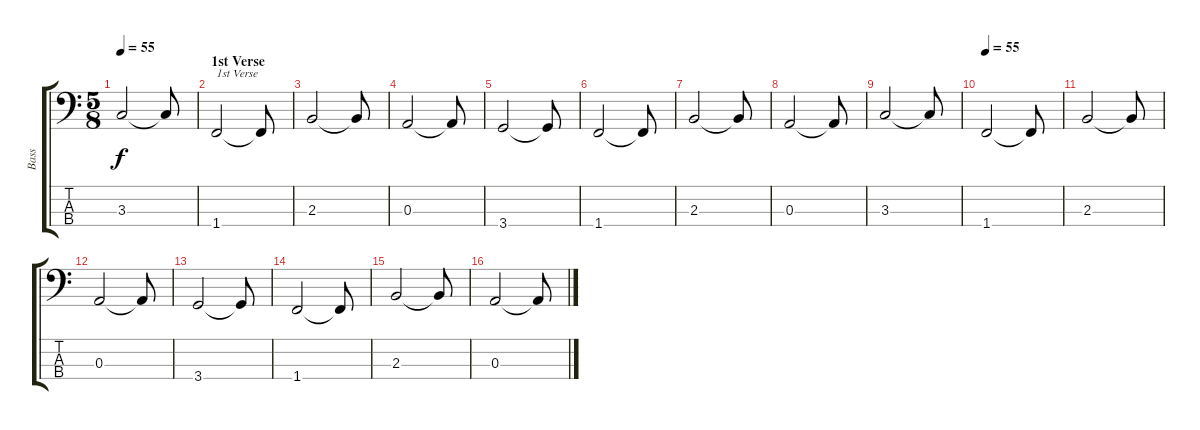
\track ("Bass" "Bass") {instrument acousticbass}
\staff {score tabs}
\tuning (G2 D2 A1 E1) {hide}
\ts (5 8)
\tempo 55
\clef f4
\ks c
3.3.2{dy f} 3.3{t}.8 |
\section ("" "1st Verse")
1.4.2{txt "1st Verse"} 1.4{t}.8 |
2.3.2 2.3{t}.8 |
0.3.2 0.3{t}.8 |
3.4.2 3.4{t}.8 |
1.4.2 1.4{t}.8 |
2.3.2 2.3{t}.8 |
0.3.2 0.3{t}.8 |
3.3.2 3.3{t}.8 |
\tempo 55
1.4.2 1.4{t}.8 |
2.3.2 2.3{t}.8 |
0.3.2 0.3{t}.8 |
3.4.2 3.4{t}.8 |
1.4.2 1.4{t}.8 |
2.3.2 2.3{t}.8 |
0.3.2 0.3{t}.8
